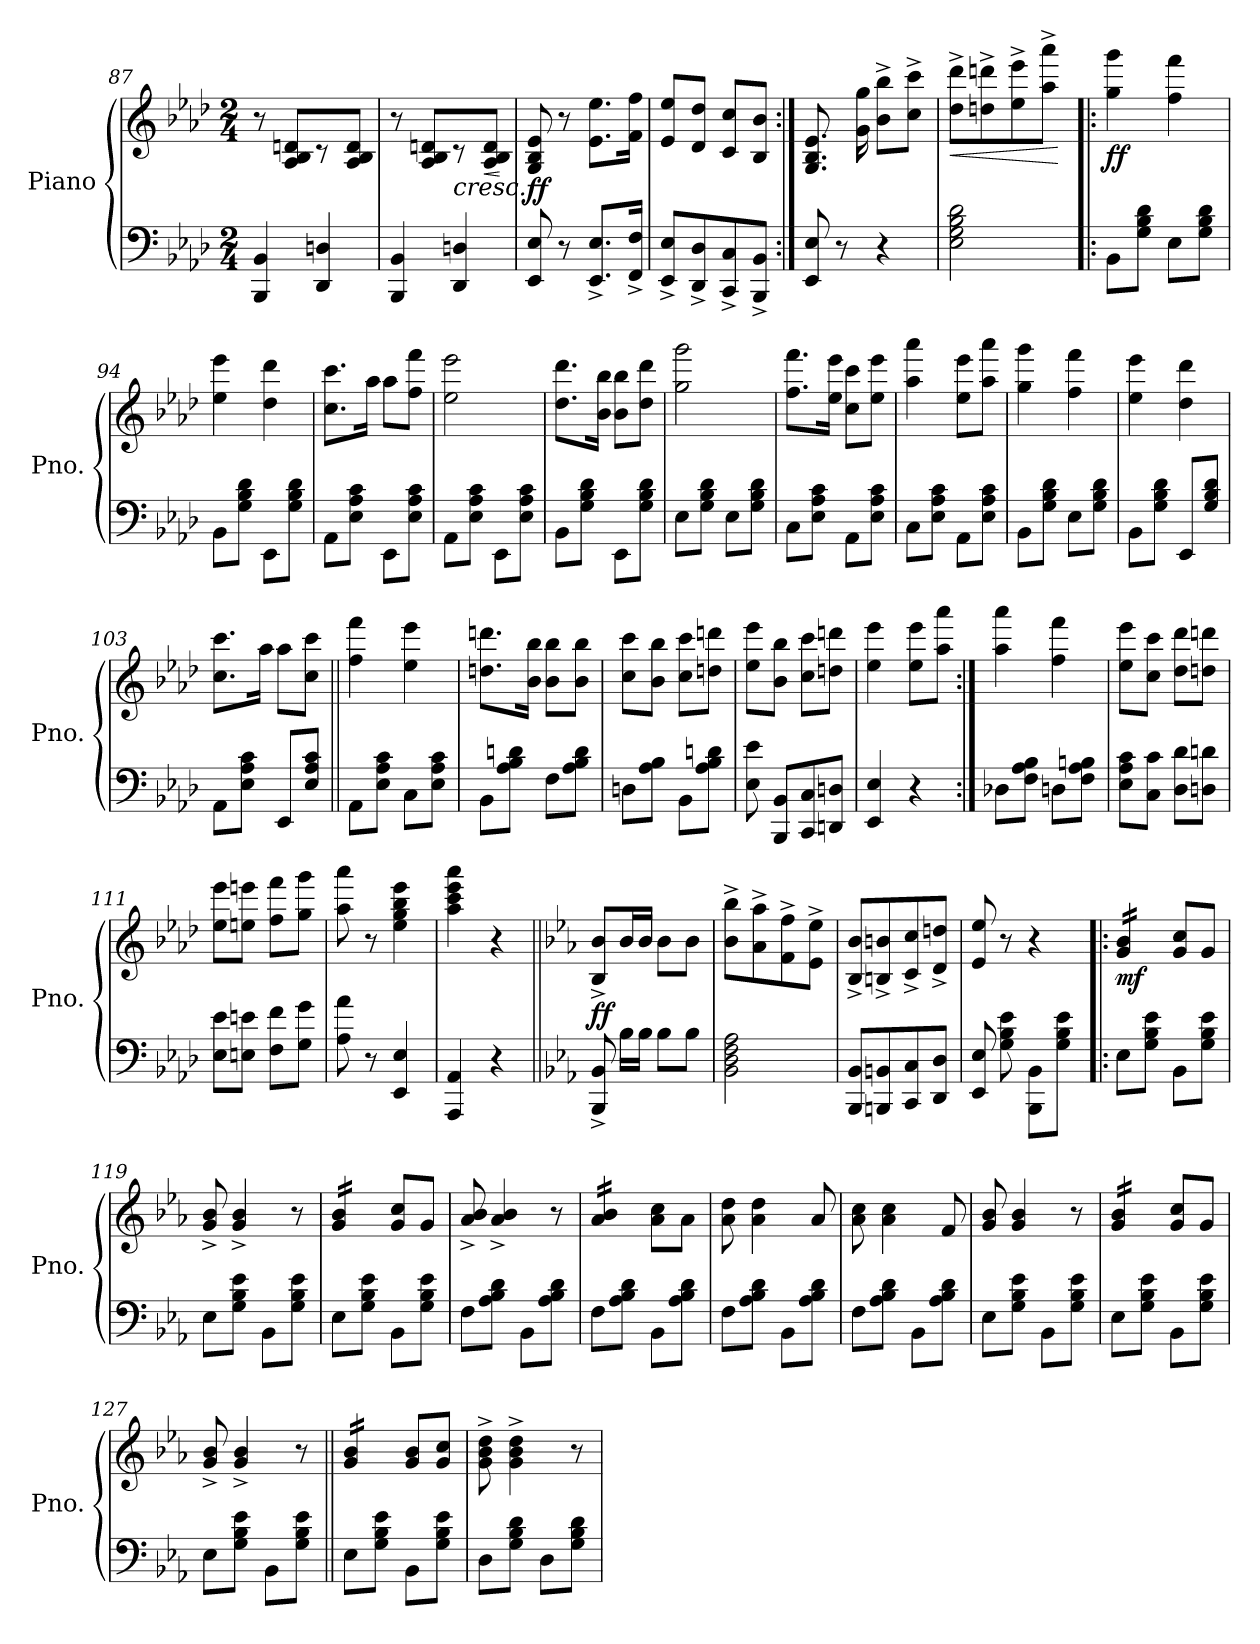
**kern	**kern	**dynam
*part1	*part1	*part1
*staff2	*staff1	*staff1/2
*I"Piano	*	*
*I'Pno.	*	*
*clefF4	*clefG2	*
*k[b-e-a-d-]	*k[b-e-a-d-]	*
*M2/4	*M2/4	*
=87	=87	=87
4BBB-/ 4BB-/	8r	.
.	8A-/ 8B-/ 8dn/L	.
4DD-/ 4Dn/	8r	.
.	8A-/ 8B-/ 8d/J	.
=88	=88	=88
4BBB-/ 4BB-/	8r	.
.	8A-/ 8B-/ 8dn/L	.
!	!LO:TX:b:i:t=cresc.	!
4DD-/ 4Dn/	8r	.
!	!	!LO:HP:b
.	8A-/ 8B-/ 8d/J	<
.	.	[
!!LO:LB:g=z
=89	=89	=89
!	!	!LO:DY:b
8EE-/ 8E-/	8G/ 8B-/ 8e-/	ff
8r	8r	.
8.EE-/^ 8.E-/^L	8.e-\ 8.ee-\L	.
16FF/^ 16F/^Jk	16f\ 16ff\Jk	.
=90	=90	=90
8EE-/^ 8E-/^L	8e-/ 8ee-/L	.
8DD-/^ 8D-/^	8d-/ 8dd-/J	.
8CC/^ 8C/^	8c/ 8cc/L	.
8BBB-/^ 8BB-/^J	8B-/ 8b-/J	.
=91:|!	=91:|!	=91:|!
8EE-/ 8E-/	8.G/ 8.B-/ 8.e-/	.
8r	.	.
.	16g\ 16gg\	.
4r	8b-\^ 8bb-\^L	.
.	8cc\^ 8ccc\^J	.
=92	=92	=92
!	!	!LO:HP:b
2E-\ 2G\ 2B-\ 2d-\	8dd-\^ 8ddd-\^L	<
.	8ddn\^ 8dddn\^	.
.	8ee-\^ 8eee-\^	.
.	8aa-\^ 8aaa-\^J	.
.	.	[
!!LO:LB:g=z
=93!|:	=93!|:	=93!|:
!	!	!LO:DY:b
8BB-\L	4gg\ 4ggg\	ff
8G\ 8B-\ 8d-\J	.	.
8E-\L	4ff\ 4fff\	.
8G\ 8B-\ 8d-\J	.	.
=94	=94	=94
8BB-\L	4ee-\ 4eee-\	.
8G\ 8B-\ 8d-\J	.	.
8EE-\L	4dd-\ 4ddd-\	.
8G\ 8B-\ 8d-\J	.	.
=95	=95	=95
8AA-\L	8.cc\ 8.ccc\L	.
8E-\ 8A-\ 8c\J	.	.
.	16aa-\Jk	.
8EE-\L	8aa-\L	.
8E-\ 8A-\ 8c\J	8ff\ 8fff\J	.
=96	=96	=96
8AA-\L	2ee-\ 2eee-\	.
8E-\ 8A-\ 8c\J	.	.
8EE-\L	.	.
8E-\ 8A-\ 8c\J	.	.
=97	=97	=97
8BB-\L	8.dd-\ 8.ddd-\L	.
8G\ 8B-\ 8d-\J	.	.
.	16b-\ 16bb-\Jk	.
8EE-\L	8b-\ 8bb-\L	.
8G\ 8B-\ 8d-\J	8dd-\ 8ddd-\J	.
=98	=98	=98
8E-\L	2gg\ 2ggg\	.
8G\ 8B-\ 8d-\J	.	.
8E-\L	.	.
8G\ 8B-\ 8d-\J	.	.
!!LO:LB:g=z
=99	=99	=99
8C\L	8.ff\ 8.fff\L	.
8E-\ 8A-\ 8c\J	.	.
.	16ee-\ 16eee-\Jk	.
8AA-\L	8cc\ 8ccc\L	.
8E-\ 8A-\ 8c\J	8ee-\ 8eee-\J	.
=100	=100	=100
8C\L	4aa-\ 4aaa-\	.
8E-\ 8A-\ 8c\J	.	.
8AA-\L	8ee-\ 8eee-\L	.
8E-\ 8A-\ 8c\J	8aa-\ 8aaa-\J	.
=101	=101	=101
8BB-\L	4gg\ 4ggg\	.
8G\ 8B-\ 8d-\J	.	.
8E-\L	4ff\ 4fff\	.
8G\ 8B-\ 8d-\J	.	.
=102	=102	=102
8BB-\L	4ee-\ 4eee-\	.
8G\ 8B-\ 8d-\J	.	.
8EE-/L	4dd-\ 4ddd-\	.
8G\ 8B-\ 8d-\J	.	.
=103	=103	=103
8AA-\L	8.cc\ 8.ccc\L	.
8E-\ 8A-\ 8c\J	.	.
.	16aa-\Jk	.
8EE-/L	8aa-\L	.
8E-\ 8A-\ 8c\J	8cc\ 8ccc\J	.
!!LO:PB:g=z
=104||	=104||	=104||
8AA-\L	4ff\ 4fff\	.
8E-\ 8A-\ 8c\J	.	.
8C\L	4ee-\ 4eee-\	.
8E-\ 8A-\ 8c\J	.	.
=105	=105	=105
8BB-\L	8.ddn\ 8.dddn\L	.
8A-\ 8B-\ 8dn\J	.	.
.	16b-\ 16bb-\Jk	.
8F\L	8b-\ 8bb-\L	.
8A-\ 8B-\ 8d\J	8b-\ 8bb-\J	.
=106	=106	=106
8Dn\L	8cc\ 8ccc\L	.
8A-\ 8B-\J	8b-\ 8bb-\J	.
8BB-\L	8cc\ 8ccc\L	.
8A-\ 8B-\ 8dn\J	8ddn\ 8dddn\J	.
=107	=107	=107
8E-\ 8e-\	8ee-\ 8eee-\L	.
8BBB-/ 8BB-/L	8b-\ 8bb-\J	.
8CC/ 8C/	8cc\ 8ccc\L	.
8DDn/ 8Dn/J	8ddn\ 8dddn\J	.
=108	=108	=108
4EE-/ 4E-/	4ee-\ 4eee-\	.
4r	8ee-\ 8eee-\L	.
.	8aa-\ 8aaa-\J	.
!!LO:LB:g=z
=109:|!	=109:|!	=109:|!
8D-X\L	4aa-\ 4aaa-\	.
8F\ 8A-\ 8B-\J	.	.
8Dn\L	4ff\ 4fff\	.
8F\ 8A-\ 8Bn\J	.	.
=110	=110	=110
8E-\ 8A-\ 8c\L	8ee-\ 8eee-\L	.
8C\ 8c\J	8cc\ 8ccc\J	.
8D-\ 8d-\L	8dd-\ 8ddd-\L	.
8Dn\ 8dn\J	8ddn\ 8dddn\J	.
=111	=111	=111
8E-\ 8e-\L	8ee-\ 8eee-\L	.
8En\ 8en\J	8een\ 8eeen\J	.
8F\ 8f\L	8ff\ 8fff\L	.
8G\ 8g\J	8gg\ 8ggg\J	.
=112	=112	=112
8A-\ 8a-\	8aa-\ 8aaa-\	.
8r	8r	.
4EE-/ 4E-/	4ee-\ 4gg\ 4bb-\ 4eee-\	.
=113	=113	=113
4AAA-/ 4AA-/	4aa-\ 4ccc\ 4eee-\ 4aaa-\	.
4r	4r	.
!!LO:LB:g=z
=114||	=114||	=114||
*k[b-e-a-]	*k[b-e-a-]	*
!	!	!LO:DY:b
8BBB-/^ 8BB-/^	8B-/^ 8b-/^L	ff
16B-\LL	16b-/L	.
16B-\JJ	16b-/JJ	.
8B-\L	8b-\L	.
8B-\J	8b-\J	.
=115	=115	=115
2BB-\ 2D\ 2F\ 2A-\	8b-\^ 8bb-\^L	.
.	8a-\^ 8aa-\^	.
.	8f\^ 8ff\^	.
.	8e-\^ 8ee-\^J	.
=116	=116	=116
8BBB-/ 8BB-/L	8B-/^ 8b-/^L	.
8BBBn/ 8BBn/	8Bn/^ 8bn/^	.
8CC/ 8C/	8c/^ 8cc/^	.
8DD/ 8D/J	8d/^ 8ddn/^J	.
=117	=117	=117
8EE-/ 8E-/	8e-/ 8ee-/	.
8G\ 8B-\ 8e-\	8r	.
8BBB-\ 8BB-\L	4r	.
8G\ 8B-\ 8e-\J	.	.
!!LO:LB:g=z
=118!|:	=118!|:	=118!|:
!	!	!LO:DY:b
*	*tremolo	*
8E-\L	16g/ 16b-/LL	mf
.	16g/ 16b-/	.
8G\ 8B-\ 8e-\J	16g/ 16b-/	.
.	16g/ 16b-/JJ	.
*	*Xtremolo	*
8BB-\L	8g/ 8cc/L	.
8G\ 8B-\ 8e-\J	8g/J	.
=119	=119	=119
8E-\L	8g/^ 8b-/^	.
8G\ 8B-\ 8e-\J	4g/^ 4b-/^	.
8BB-\L	.	.
8G\ 8B-\ 8e-\J	8r	.
=120	=120	=120
*	*tremolo	*
8E-\L	16g/ 16b-/LL	.
.	16g/ 16b-/	.
8G\ 8B-\ 8e-\J	16g/ 16b-/	.
.	16g/ 16b-/JJ	.
*	*Xtremolo	*
8BB-\L	8g/ 8cc/L	.
8G\ 8B-\ 8e-\J	8g/J	.
=121	=121	=121
8F\L	8a-/^ 8b-/^	.
8A-\ 8B-\ 8d\J	4a-/^ 4b-/^	.
8BB-\L	.	.
8A-\ 8B-\ 8d\J	8r	.
=122	=122	=122
*	*tremolo	*
8F\L	16a-/ 16b-/LL	.
.	16a-/ 16b-/	.
8A-\ 8B-\ 8d\J	16a-/ 16b-/	.
.	16a-/ 16b-/JJ	.
*	*Xtremolo	*
8BB-\L	8a-\ 8cc\L	.
8A-\ 8B-\ 8d\J	8a-\J	.
=123	=123	=123
8F\L	8a-\ 8dd\	.
8A-\ 8B-\ 8d\J	4a-\ 4dd\	.
8BB-\L	.	.
8A-\ 8B-\ 8d\J	8a-/	.
!!LO:LB:g=z
=124	=124	=124
8F\L	8a-\ 8cc\	.
8A-\ 8B-\ 8d\J	4a-\ 4cc\	.
8BB-\L	.	.
8A-\ 8B-\ 8d\J	8f/	.
=125	=125	=125
8E-\L	8g/ 8b-/	.
8G\ 8B-\ 8e-\J	4g/ 4b-/	.
8BB-\L	.	.
8G\ 8B-\ 8e-\J	8r	.
=126	=126	=126
*	*tremolo	*
8E-\L	16g/ 16b-/LL	.
.	16g/ 16b-/	.
8G\ 8B-\ 8e-\J	16g/ 16b-/	.
.	16g/ 16b-/JJ	.
*	*Xtremolo	*
8BB-\L	8g/ 8cc/L	.
8G\ 8B-\ 8e-\J	8g/J	.
=127	=127	=127
8E-\L	8g/^ 8b-/^	.
8G\ 8B-\ 8e-\J	4g/^ 4b-/^	.
8BB-\L	.	.
8G\ 8B-\ 8e-\J	8r	.
=128||	=128||	=128||
*	*tremolo	*
8E-\L	16g/ 16b-/LL	.
.	16g/ 16b-/	.
8G\ 8B-\ 8e-\J	16g/ 16b-/	.
.	16g/ 16b-/JJ	.
*	*Xtremolo	*
8BB-\L	8g/ 8b-/L	.
8G\ 8B-\ 8e-\J	8g/ 8cc/J	.
!!LO:PB:g=z
=129	=129	=129
8D\L	8g\^ 8b-\^ 8dd\^	.
8G\ 8B-\ 8d\J	4g\^ 4b-\^ 4dd\^	.
8D\L	.	.
8G\ 8B-\ 8d\J	8r	.
=	=	=
*-	*-	*-
